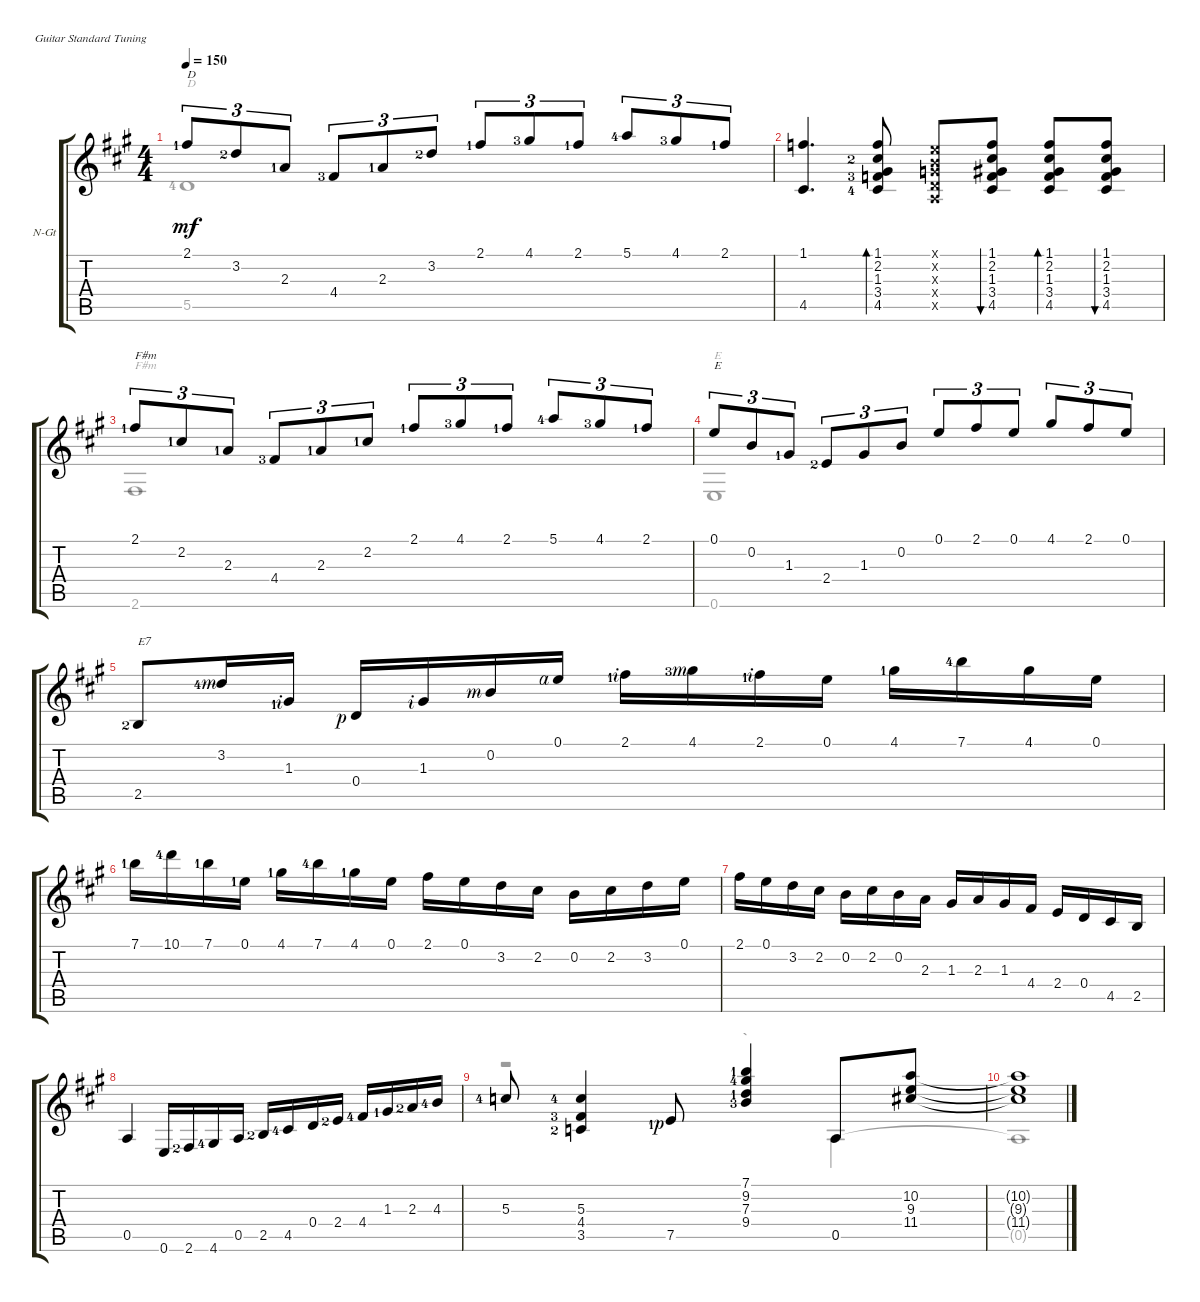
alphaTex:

\defaultSystemsLayout 4
\bracketExtendMode groupsimilarinstruments
\firstSystemTrackNameOrientation horizontal
\otherSystemsTrackNameOrientation horizontal
\track ("Nylon Guitar" "N-Gt") {instrument acousticguitarsteel}
\staff {score tabs}
\tuning (E4 B3 G3 D3 A2 E2)
\voice
\ts (4 4)
\tempo 150
\clef g2
\ks a
2.1{lf 2}.8{tu (3 2) txt "D" dy mf} 3.2{lf 3}.8{tu (3 2)} 2.3{lf 2}.8{tu (3 2)} 4.4{lf 4}.8{tu (3 2)} 2.3{lf 2}.8{tu (3 2)} 3.2{lf 3}.8{tu (3 2)} 2.1{lf 2}.8{tu (3 2)} 4.1{lf 4}.8{tu (3 2)} 2.1{lf 2}.8{tu (3 2)} 5.1{lf 5}.8{tu (3 2)} 4.1{lf 4}.8{tu (3 2)} 2.1{lf 2}.8{tu (3 2)} |
(1.1 4.5).4{d} (3.4{lf 4} 1.3 2.2{lf 3} 1.1 4.5{lf 5}).8{bd 30} (0.5{x} 0.4{x} 0.3{x} 0.2{x} 0.1{x}).8 (3.4 1.3 2.2 1.1 4.5).8{bu 30} (3.4 1.3 2.2 1.1 4.5).8{bd 30} (3.4 1.3 2.2 1.1 4.5).8{bu 30} |
2.1{lf 2}.8{tu (3 2) txt "F#m"} 2.2{lf 2}.8{tu (3 2)} 2.3{lf 2}.8{tu (3 2)} 4.4{lf 4}.8{tu (3 2)} 2.3{lf 2}.8{tu (3 2)} 2.2{lf 2}.8{tu (3 2)} 2.1{lf 2}.8{tu (3 2)} 4.1{lf 4}.8{tu (3 2)} 2.1{lf 2}.8{tu (3 2)} 5.1{lf 5}.8{tu (3 2)} 4.1{lf 4}.8{tu (3 2)} 2.1{lf 2}.8{tu (3 2)} |
0.1.8{tu (3 2) txt "E"} 0.2.8{tu (3 2)} 1.3{lf 2}.8{tu (3 2)} 2.4{lf 3}.8{tu (3 2)} 1.3.8{tu (3 2)} 0.2.8{tu (3 2)} 0.1.8{tu (3 2)} 2.1.8{tu (3 2)} 0.1.8{tu (3 2)} 4.1.8{tu (3 2)} 2.1.8{tu (3 2)} 0.1.8{tu (3 2)} |
2.5{lf 3}.8{txt "E7"} 3.2{lf 5 rf 3}.16 1.3{lf 2 rf 2}.16 0.4{rf 1}.16 1.3{rf 2}.16 0.2{rf 3}.16 0.1{rf 4}.16 2.1{lf 2 rf 2}.16 4.1{lf 4 rf 3}.16 2.1{lf 2 rf 2}.16 0.1.16 4.1{lf 2}.16 7.1{lf 5}.16 4.1.16 0.1.16 |
7.1{lf 2}.16 10.1{lf 5}.16 7.1{lf 2}.16 0.1{lf 2}.16 4.1{lf 2}.16 7.1{lf 5}.16 4.1{lf 2}.16 0.1.16 2.1.16 0.1.16 3.2.16 2.2.16 0.2.16 2.2.16 3.2.16 0.1.16 |
2.1.16 0.1.16 3.2.16 2.2.16 0.2.16 2.2.16 0.2.16 2.3.16 1.3.16 2.3.16 1.3.16 4.4.16 2.4.16 0.4.16 4.5.16 2.5.16 |
0.5.4 0.6.16 2.6{lf 3}.16 4.6{lf 5}.16 0.5.16 2.5{lf 3}.16 4.5{lf 5}.16 0.4.16 2.4{lf 3}.16 4.4{lf 5}.16 1.3{lf 2}.16 2.3{lf 3}.16 4.3{lf 5}.16 |
5.3{lf 5}.8 (5.3{lf 5} 4.4{lf 4} 3.5{lf 3}).4 7.5{lf 2 rf 1}.8 (9.4{lf 4} 7.3{lf 2} 9.2{lf 5} 7.1{lf 2}).4 0.5.8 (10.2 9.3 11.4).8 |
(11.4{t} 9.3{t} 10.2{t}).1
\voice
\clef g2
\ottava regular
\simile none
\ks a
5.5{lf 5}.1{txt "D" dy mf} |
|
2.6.1{txt "F#m"} |
0.6.1{txt "E"} |
|
|
|
|
r.2 r.4 0.5.4 |
0.5{t}.1
